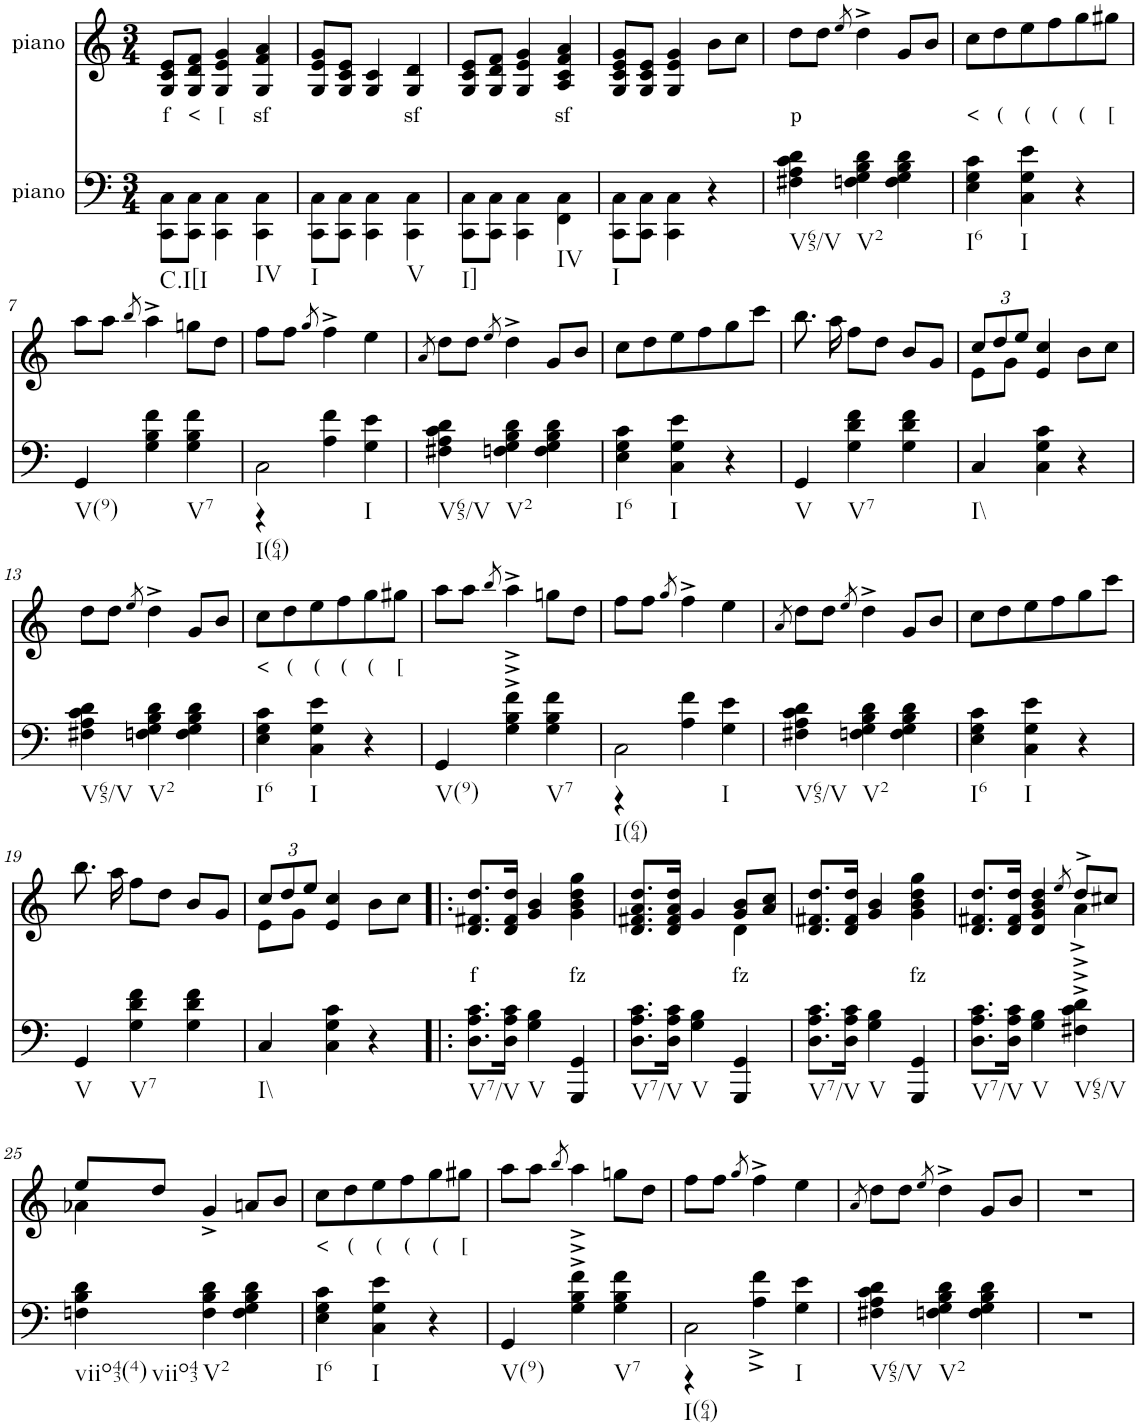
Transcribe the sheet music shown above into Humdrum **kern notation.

**kern	**kern	**text
*part2	*part1	*part1
*staff2	*staff1	*staff1
*I"piano	*I"piano	*
*I'Pno	*I'Pno	*
*clefF4	*clefG2	*
*k[]	*k[]	*
*M3/4	*M3/4	*
=1	=1	=1
!LO:TX:b:t=C.I[I	!	!
!	!	!LO:LY:b
8CC\ 8C\L	8G/ 8c/ 8e/L	f
!	!	!LO:LY:b
8CC\ 8C\J	8G/ 8d/ 8f/J	<
!	!	!LO:LY:b
4CC\ 4C\	4G/ 4e/ 4g/	[
!LO:TX:b:t=IV	!	!
!	!	!LO:LY:b
4CC\ 4C\	4G/ 4f/ 4a/	sf
=2	=2	=2
!LO:TX:b:t=I	!	!
8CC\ 8C\L	8G/ 8e/ 8g/L	.
8CC\ 8C\J	8G/ 8c/ 8e/J	.
4CC\ 4C\	4G/ 4c/	.
!LO:TX:b:t=V	!	!
!	!	!LO:LY:b
4CC\ 4C\	4G/ 4d/	sf
=3	=3	=3
!LO:TX:b:t=I]	!	!
8CC\ 8C\L	8G/ 8c/ 8e/L	.
8CC\ 8C\J	8G/ 8d/ 8f/J	.
4CC\ 4C\	4G/ 4e/ 4g/	.
!LO:TX:b:t=IV	!	!
!	!	!LO:LY:b
4FF\ 4C\	4A/ 4c/ 4f/ 4a/	sf
=4	=4	=4
!LO:TX:b:t=I	!	!
8CC\ 8C\L	8G/ 8c/ 8e/ 8g/L	.
8CC\ 8C\J	8G/ 8c/ 8e/J	.
4CC\ 4C\	4G/ 4e/ 4g/	.
4r	8b\L	.
.	8cc\J	.
=5	=5	=5
!LO:TX:b:t=V65/V	!	!
!	!	!LO:LY:b
4F#X\ 4A\ 4c\ 4d\	8dd\L	p
.	8dd\J	.
.	8qee/	.
!LO:TX:b:t=V2	!	!
4Fn\ 4G\ 4B\ 4d\	4dd^\	.
4F\ 4G\ 4B\ 4d\	8g/L	.
.	8b/J	.
=6	=6	=6
!LO:TX:b:t=I6	!	!
!	!	!LO:LY:b
4E\ 4G\ 4c\	8cc\L	<
!	!	!LO:LY:b
.	8dd\	(
!LO:TX:b:t=I	!	!
!	!	!LO:LY:b
4C\ 4G\ 4e\	8ee\	(
!	!	!LO:LY:b
.	8ff\	(
!	!	!LO:LY:b
4r	8gg\	(
!	!	!LO:LY:b
.	8gg#X\J	[
!!LO:LB:g=z
=7	=7	=7
!LO:TX:b:t=V(9)	!	!
4GG/	8aa\L	.
.	8aa\J	.
.	8qbb/	.
4G\ 4B\ 4f\	4aa^\	.
!LO:TX:b:t=V7	!	!
4G\ 4B\ 4f\	8ggn\L	.
.	8dd\J	.
=8	=8	=8
*^	*	*
!LO:TX:b:t=I(64)	!	!	!
2C\	4r	8ff\L	.
.	.	8ff\J	.
.	.	8qgg/	.
.	4A\ 4f\	4ff^\	.
!LO:TX:b:t=I	!	!	!
4ryy	4G\ 4e\	4ee\	.
*v	*v	*	*
=9	=9	=9
.	8qa/	.
!LO:TX:b:t=V65/V	!	!
4F#X\ 4A\ 4c\ 4d\	8dd\L	.
.	8dd\J	.
.	8qee/	.
!LO:TX:b:t=V2	!	!
4Fn\ 4G\ 4B\ 4d\	4dd^\	.
4F\ 4G\ 4B\ 4d\	8g/L	.
.	8b/J	.
=10	=10	=10
!LO:TX:b:t=I6	!	!
4E\ 4G\ 4c\	8cc\L	.
.	8dd\	.
!LO:TX:b:t=I	!	!
4C\ 4G\ 4e\	8ee\	.
.	8ff\	.
4r	8gg\	.
.	8ccc\J	.
=11	=11	=11
!LO:TX:b:t=V	!	!
4GG/	8.bb\	.
.	16aa\	.
!LO:TX:b:t=V7	!	!
4G\ 4d\ 4f\	8ff\L	.
.	8dd\J	.
4G\ 4d\ 4f\	8b/L	.
.	8g/J	.
=12	=12	=12
*	*Xbrackettup	*
*	*^	*
!LO:TX:b:t=I\\	!	!	!
4C/	12cc/L	8e\L	.
.	12dd/	.	.
.	.	8g\J	.
.	12ee/J	.	.
4C\ 4G\ 4c\	4e/ 4cc/	4ryy	.
4r	4ryy	8b\L	.
.	.	8cc\J	.
!!LO:LB:g=z
=13	=13	=13	=13
!LO:TX:b:t=V65/V	!	!	!
*	*v	*v	*
4F#X\ 4A\ 4c\ 4d\	8dd\L	.
.	8dd\J	.
.	8qee/	.
!LO:TX:b:t=V2	!	!
4Fn\ 4G\ 4B\ 4d\	4dd^\	.
4F\ 4G\ 4B\ 4d\	8g/L	.
.	8b/J	.
=14	=14	=14
!LO:TX:b:t=I6	!	!
!	!	!LO:LY:b
4E\ 4G\ 4c\	8cc\L	<
!	!	!LO:LY:b
.	8dd\	(
!LO:TX:b:t=I	!	!
!	!	!LO:LY:b
4C\ 4G\ 4e\	8ee\	(
!	!	!LO:LY:b
.	8ff\	(
!	!	!LO:LY:b
4r	8gg\	(
!	!	!LO:LY:b
.	8gg#X\J	[
=15	=15	=15
!LO:TX:b:t=V(9)	!	!
4GG/	8aa\L	.
.	8aa\J	.
.	8qbb/	.
4G\^ 4B\^ 4f\^	4aa^\	.
!LO:TX:b:t=V7	!	!
4G\ 4B\ 4f\	8ggn\L	.
.	8dd\J	.
=16	=16	=16
*^	*	*
!LO:TX:b:t=I(64)	!	!	!
2C\	4r	8ff\L	.
.	.	8ff\J	.
.	.	8qgg/	.
.	4A\ 4f\	4ff^\	.
!LO:TX:b:t=I	!	!	!
4ryy	4G\ 4e\	4ee\	.
*v	*v	*	*
=17	=17	=17
.	8qa/	.
!LO:TX:b:t=V65/V	!	!
4F#X\ 4A\ 4c\ 4d\	8dd\L	.
.	8dd\J	.
.	8qee/	.
!LO:TX:b:t=V2	!	!
4Fn\ 4G\ 4B\ 4d\	4dd^\	.
4F\ 4G\ 4B\ 4d\	8g/L	.
.	8b/J	.
=18	=18	=18
!LO:TX:b:t=I6	!	!
4E\ 4G\ 4c\	8cc\L	.
.	8dd\	.
!LO:TX:b:t=I	!	!
4C\ 4G\ 4e\	8ee\	.
.	8ff\	.
4r	8gg\	.
.	8ccc\J	.
!!LO:LB:g=z
=19	=19	=19
!LO:TX:b:t=V	!	!
4GG/	8.bb\	.
.	16aa\	.
!LO:TX:b:t=V7	!	!
4G\ 4d\ 4f\	8ff\L	.
.	8dd\J	.
4G\ 4d\ 4f\	8b/L	.
.	8g/J	.
=20	=20	=20
*	*^	*
!LO:TX:b:t=I\\	!	!	!
4C/	12cc/L	8e\L	.
.	12dd/	.	.
.	.	8g\J	.
.	12ee/J	.	.
4C\ 4G\ 4c\	4e/ 4cc/	4ryy	.
4r	4ryy	8b\L	.
.	.	8cc\J	.
=21!|:	=21!|:	=21!|:	=21!|:
!LO:TX:b:t=V7/V	!	!	!
!	!	!	!LO:LY:b
*	*v	*v	*
8.D\ 8.A\ 8.c\L	8.d/ 8.f#X/ 8.dd/L	f
16D\ 16A\ 16c\Jk	16d/ 16f#/ 16dd/Jk	.
!LO:TX:b:t=V	!	!
4G\ 4B\	4g/ 4b/	.
!	!	!LO:LY:b
4GGG/ 4GG/	4g\ 4b\ 4dd\ 4gg\	fz
=22	=22	=22
*	*^	*
!LO:TX:b:t=V7/V	!	!	!
8.D\ 8.A\ 8.c\L	8.d/ 8.f#X/ 8.a/ 8.dd/L	2ryy	.
16D\ 16A\ 16c\Jk	16d/ 16f#/ 16a/ 16dd/Jk	.	.
!LO:TX:b:t=V	!	!	!
4G\ 4B\	4g/	.	.
!	!	!	!LO:LY:b
4GGG/ 4GG/	8g/ 8b/L	4d\	fz
.	8a/ 8cc/J	.	.
*	*v	*v	*
=23	=23	=23
!LO:TX:b:t=V7/V	!	!
8.D\ 8.A\ 8.c\L	8.d/ 8.f#X/ 8.dd/L	.
16D\ 16A\ 16c\Jk	16d/ 16f#/ 16dd/Jk	.
!LO:TX:b:t=V	!	!
4G\ 4B\	4g/ 4b/	.
!	!	!LO:LY:b
4GGG/ 4GG/	4g\ 4b\ 4dd\ 4gg\	fz
=24	=24	=24
*	*^	*
!LO:TX:b:t=V7/V	!	!	!
8.D\ 8.A\ 8.c\L	8.d/ 8.f#X/ 8.dd/L	2ryy	.
16D\ 16A\ 16c\Jk	16d/ 16f#/ 16dd/Jk	.	.
!LO:TX:b:t=V	!	!	!
4G\ 4B\	4d/ 4g/ 4b/ 4dd/	.	.
.	8qee/	.	.
!LO:TX:b:t=V65/V	!	!	!
4F#X\^ 4c\^ 4d\^	8dd^/L	4a^\	.
.	8cc#X/J	.	.
!!LO:LB:g=z	!!
=25	=25	=25	=25
!LO:TX:b:t=viio43(4)	!	!	!
!LO:TX:b:t=viio43	!	!	!
4Fn\ 4B\ 4d\	8ee/L	4a-X\	.
.	8dd/J	.	.
!LO:TX:b:t=V2	!	!	!
4F\ 4B\ 4d\	4g^/	2ryy	.
4F\ 4G\ 4B\ 4d\	8an/L	.	.
.	8b/J	.	.
*	*v	*v	*
=26	=26	=26
!LO:TX:b:t=I6	!	!
!	!	!LO:LY:b
4E\ 4G\ 4c\	8cc\L	<
!	!	!LO:LY:b
.	8dd\	(
!LO:TX:b:t=I	!	!
!	!	!LO:LY:b
4C\ 4G\ 4e\	8ee\	(
!	!	!LO:LY:b
.	8ff\	(
!	!	!LO:LY:b
4r	8gg\	(
!	!	!LO:LY:b
.	8gg#X\J	[
=27	=27	=27
!LO:TX:b:t=V(9)	!	!
4GG/	8aa\L	.
.	8aa\J	.
.	8qbb/	.
4G\^ 4B\^ 4f\^	4aa\	.
!LO:TX:b:t=V7	!	!
4G\ 4B\ 4f\	8ggn\L	.
.	8dd\J	.
=28	=28	=28
*^	*	*
!LO:TX:b:t=I(64)	!	!	!
2C\	4r	8ff\L	.
.	.	8ff\J	.
.	.	8qgg/	.
.	4A\^ 4f\^	4ff^\	.
!LO:TX:b:t=I	!	!	!
4ryy	4G\ 4e\	4ee\	.
*v	*v	*	*
=29	=29	=29
.	8qa/	.
!LO:TX:b:t=V65/V	!	!
4F#X\ 4A\ 4c\ 4d\	8dd\L	.
.	8dd\J	.
.	8qee/	.
!LO:TX:b:t=V2	!	!
4Fn\ 4G\ 4B\ 4d\	4dd^\	.
4F\ 4G\ 4B\ 4d\	8g/L	.
.	8b/J	.
=30	=30	=30
2.r	2.r	.
=	=	=
*-	*-	*-
